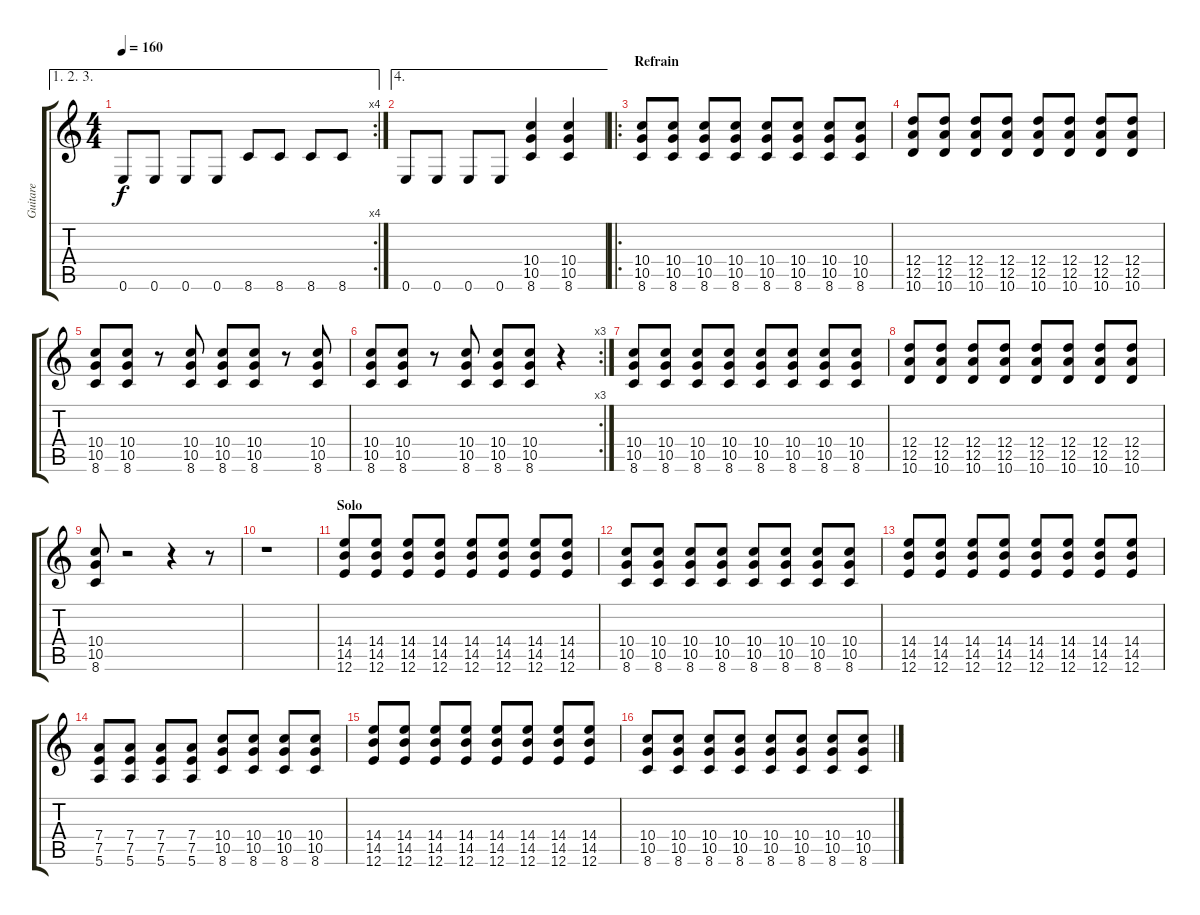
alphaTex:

\track ("Guitare" "Guitare") {instrument distortionguitar}
\staff {score tabs}
\tuning (E4 B3 G3 D3 A2 E2) {hide}
\ae (1 2 3)
\rc 4
\ts (4 4)
\tempo 160
\clef g2
\ks c
0.6.8{dy f} 0.6.8 0.6.8 0.6.8 8.6.8 8.6.8 8.6.8 8.6.8 |
\ae 4
0.6.8 0.6.8 0.6.8 0.6.8 (10.4 10.5 8.6).4{volume 14 instrument distortionguitar} (10.4 10.5 8.6).4 |
\ro
\section ("" "Refrain")
(10.4 10.5 8.6).8 (10.4 10.5 8.6).8 (10.4 10.5 8.6).8 (10.4 10.5 8.6).8 (10.4 10.5 8.6).8 (10.4 10.5 8.6).8 (10.4 10.5 8.6).8 (10.4 10.5 8.6).8 |
(12.4 12.5 10.6).8 (12.4 12.5 10.6).8 (12.4 12.5 10.6).8 (12.4 12.5 10.6).8 (12.4 12.5 10.6).8 (12.4 12.5 10.6).8 (12.4 12.5 10.6).8 (12.4 12.5 10.6).8 |
(10.4 10.5 8.6).8 (10.4 10.5 8.6).8 r.8 (10.4 10.5 8.6).8 (10.4 10.5 8.6).8 (10.4 10.5 8.6).8 r.8 (10.4 10.5 8.6).8 |
\rc 3
(10.4 10.5 8.6).8 (10.4 10.5 8.6).8 r.8 (10.4 10.5 8.6).8 (10.4 10.5 8.6).8 (10.4 10.5 8.6).8 r.4 |
(10.4 10.5 8.6).8 (10.4 10.5 8.6).8 (10.4 10.5 8.6).8 (10.4 10.5 8.6).8 (10.4 10.5 8.6).8 (10.4 10.5 8.6).8 (10.4 10.5 8.6).8 (10.4 10.5 8.6).8 |
(12.4 12.5 10.6).8 (12.4 12.5 10.6).8 (12.4 12.5 10.6).8 (12.4 12.5 10.6).8 (12.4 12.5 10.6).8 (12.4 12.5 10.6).8 (12.4 12.5 10.6).8 (12.4 12.5 10.6).8 |
(10.4 10.5 8.6).8 r.2 r.4 r.8 |
r.1 |
\section ("" "Solo")
(14.4 14.5 12.6).8 (14.4 14.5 12.6).8 (14.4 14.5 12.6).8 (14.4 14.5 12.6).8 (14.4 14.5 12.6).8 (14.4 14.5 12.6).8 (14.4 14.5 12.6).8 (14.4 14.5 12.6).8 |
(10.4 10.5 8.6).8 (10.4 10.5 8.6).8 (10.4 10.5 8.6).8 (10.4 10.5 8.6).8 (10.4 10.5 8.6).8 (10.4 10.5 8.6).8 (10.4 10.5 8.6).8 (10.4 10.5 8.6).8 |
(14.4 14.5 12.6).8 (14.4 14.5 12.6).8 (14.4 14.5 12.6).8 (14.4 14.5 12.6).8 (14.4 14.5 12.6).8 (14.4 14.5 12.6).8 (14.4 14.5 12.6).8 (14.4 14.5 12.6).8 |
(7.4 7.5 5.6).8 (7.4 7.5 5.6).8 (7.4 7.5 5.6).8 (7.4 7.5 5.6).8 (10.4 10.5 8.6).8 (10.4 10.5 8.6).8 (10.4 10.5 8.6).8 (10.4 10.5 8.6).8 |
(14.4 14.5 12.6).8 (14.4 14.5 12.6).8 (14.4 14.5 12.6).8 (14.4 14.5 12.6).8 (14.4 14.5 12.6).8 (14.4 14.5 12.6).8 (14.4 14.5 12.6).8 (14.4 14.5 12.6).8 |
(10.4 10.5 8.6).8 (10.4 10.5 8.6).8 (10.4 10.5 8.6).8 (10.4 10.5 8.6).8 (10.4 10.5 8.6).8 (10.4 10.5 8.6).8 (10.4 10.5 8.6).8 (10.4 10.5 8.6).8
